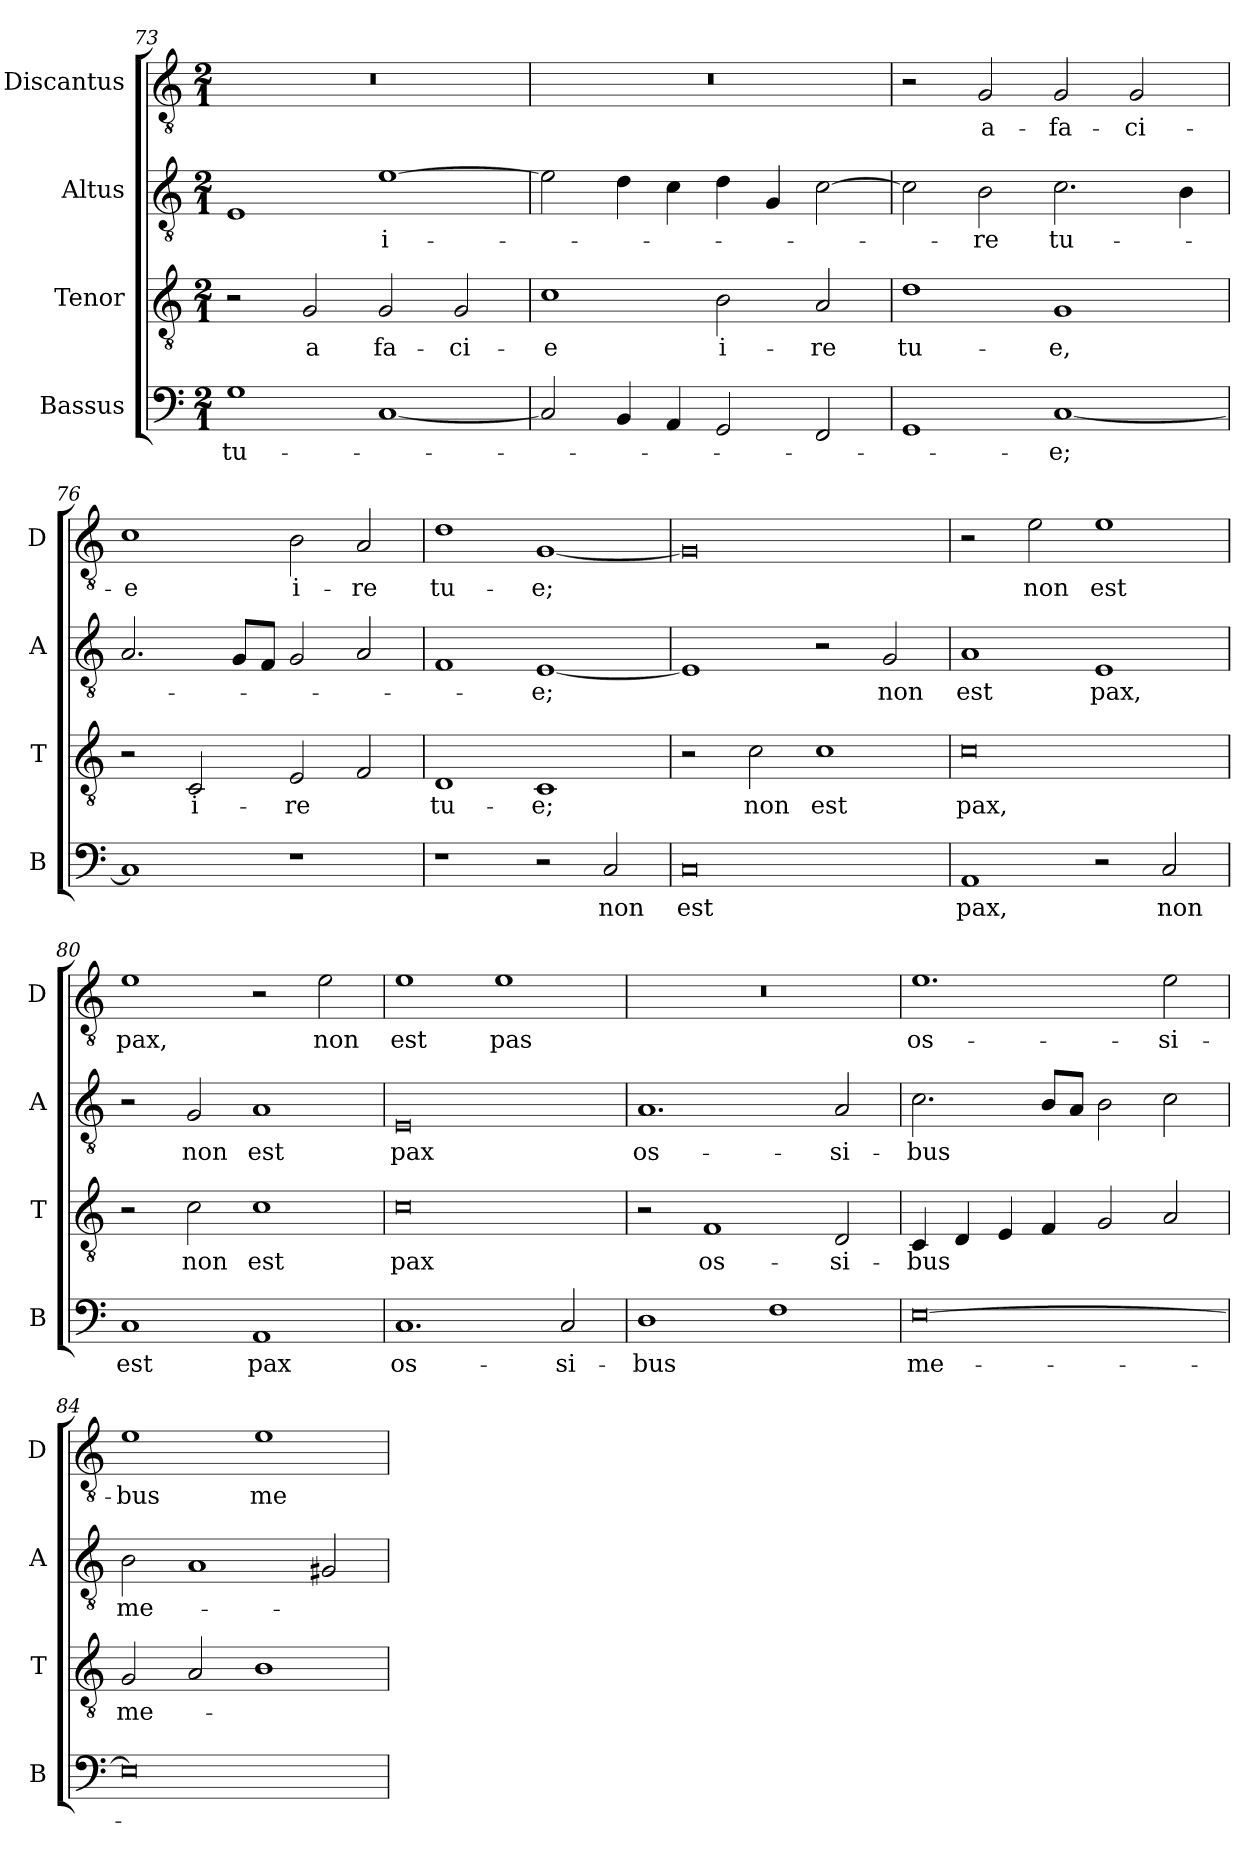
**kern	**text	**kern	**text	**kern	**text	**kern	**text
*part4	*part4	*part3	*part3	*part2	*part2	*part1	*part1
*staff4	*staff4	*staff3	*staff3	*staff2	*staff2	*staff1	*staff1
*I"Bassus	*	*I"Tenor	*	*I"Altus	*	*I"Discantus	*
*I'B	*	*I'T	*	*I'A	*	*I'D	*
*clefF4	*	*clefGv2	*	*clefGv2	*	*clefGv2	*
*k[]	*	*k[]	*	*k[]	*	*k[]	*
*M2/1	*	*M2/1	*	*M2/1	*	*M2/1	*
=73	=73	=73	=73	=73	=73	=73	=73
1G	tu-	2r	.	1E	.	0r	.
.	.	2G/	a	.	.	.	.
[1C	.	2G/	fa-	[1e	i-	.	.
.	.	2G/	-ci-	.	.	.	.
=74	=74	=74	=74	=74	=74	=74	=74
2C/]	.	1c	-e	2e\]	.	0r	.
4BB/	.	.	.	4d\	.	.	.
4AA/	.	.	.	4c\	.	.	.
2GG/	.	2B\	i-	4d\	.	.	.
.	.	.	.	4G/	.	.	.
2FF/	.	2A/	-re	[2c\	.	.	.
=75	=75	=75	=75	=75	=75	=75	=75
1GG	.	1d	tu-	2c\]	.	2r	.
.	.	.	.	2B\	-re	2G/	a-
[1C	-e;	1G	-e,	2.c\	tu-	2G/	-fa-
.	.	.	.	.	.	2G/	-ci-
.	.	.	.	4B\	.	.	.
=76	=76	=76	=76	=76	=76	=76	=76
1C]	.	2r	.	2.A/	.	1c	-e
.	.	2C/	i-	.	.	.	.
.	.	.	.	8G/L	.	.	.
.	.	.	.	8F/J	.	.	.
1r	.	2E/	-re	2G/	.	2B\	i-
.	.	2F/	.	2A/	.	2A/	-re
=77	=77	=77	=77	=77	=77	=77	=77
1r	.	1D	tu-	1F	.	1d	tu-
2r	.	1C	-e;	[1E	-e;	[1G	-e;
2C/	non	.	.	.	.	.	.
=78	=78	=78	=78	=78	=78	=78	=78
0C	est	2r	.	1E]	.	0G]	.
.	.	2c\	non	.	.	.	.
.	.	1c	est	2r	.	.	.
.	.	.	.	2G/	non	.	.
=79	=79	=79	=79	=79	=79	=79	=79
1AA	pax,	0c	pax,	1A	est	2r	.
.	.	.	.	.	.	2e\	non
2r	.	.	.	1E	pax,	1e	est
2C/	non	.	.	.	.	.	.
=80	=80	=80	=80	=80	=80	=80	=80
1C	est	2r	.	2r	.	1e	pax,
.	.	2c\	non	2G/	non	.	.
1AA	pax	1c	est	1A	est	2r	.
.	.	.	.	.	.	2e\	non
=81	=81	=81	=81	=81	=81	=81	=81
1.C	os-	0c	pax	0E	pax	1e	est
.	.	.	.	.	.	1e	pas
2C/	-si-	.	.	.	.	.	.
=82	=82	=82	=82	=82	=82	=82	=82
1D	-bus	2r	.	1.A	os-	0r	.
.	.	1F	os-	.	.	.	.
1F	.	.	.	.	.	.	.
.	.	2D/	-si-	2A/	-si-	.	.
=83	=83	=83	=83	=83	=83	=83	=83
[0E	me-	4C/	-bus	2.c\	-bus	1.e	os-
.	.	4D/	.	.	.	.	.
.	.	4E/	.	.	.	.	.
.	.	4F/	.	8B/L	.	.	.
.	.	.	.	8A/J	.	.	.
.	.	2G/	.	2B\	.	.	.
.	.	2A/	.	2c\	.	2e\	-si-
=84	=84	=84	=84	=84	=84	=84	=84
0E]	.	2G/	me-	2B\	me-	1e	-bus
.	.	2A/	.	1A	.	.	.
.	.	1B	.	.	.	1e	me-
.	.	.	.	2G#X/	.	.	.
=	=	=	=	=	=	=	=
*-	*-	*-	*-	*-	*-	*-	*-
